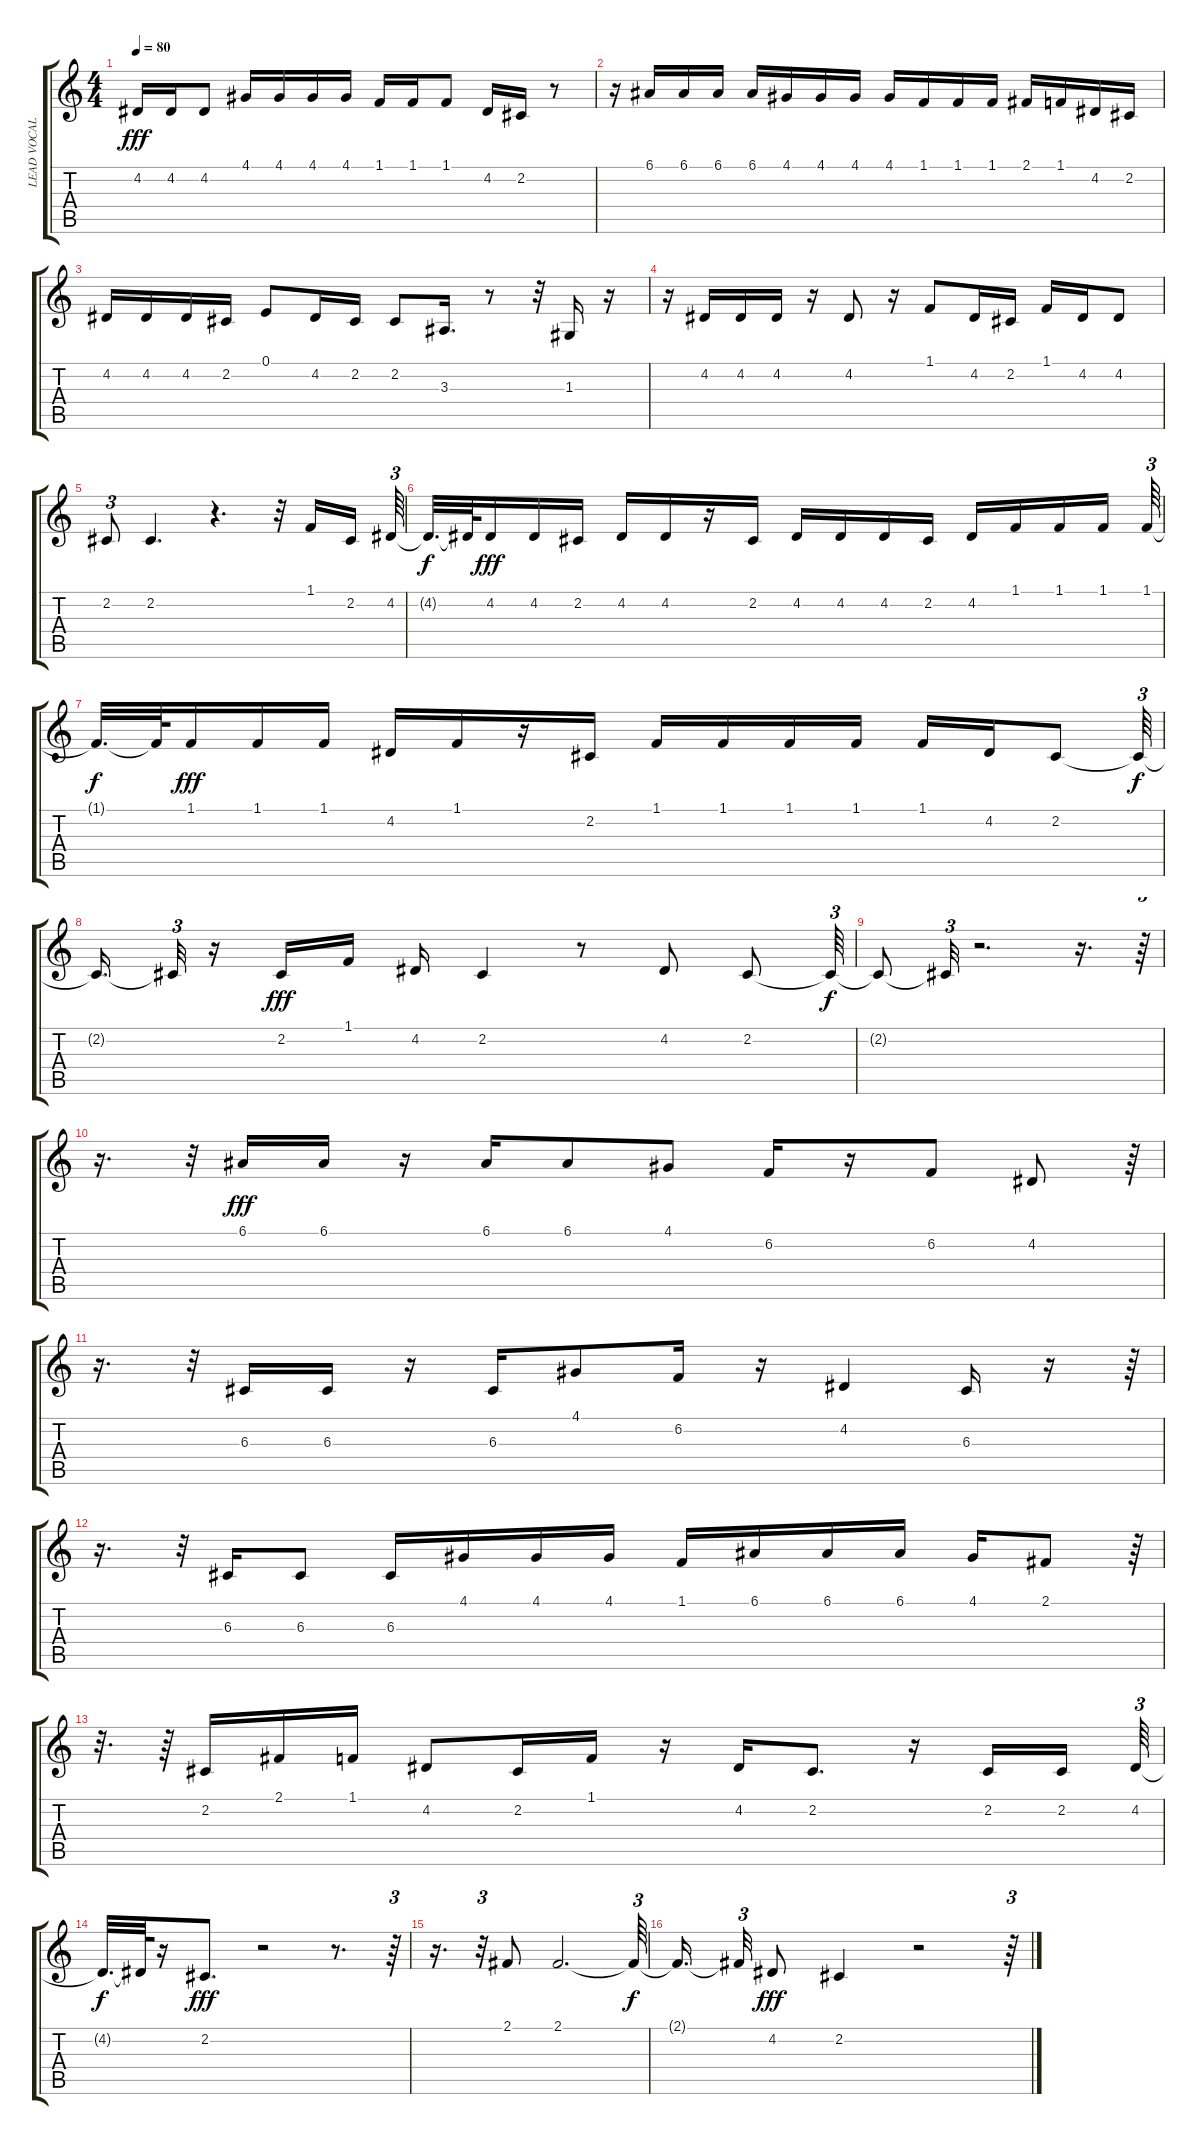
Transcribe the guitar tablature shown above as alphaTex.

\track ("LEAD VOCAL" "LEAD VOCAL") {instrument brightacousticpiano}
\staff {score tabs}
\tuning (E4 B3 G3 D3 A2 E2) {hide}
\ts (4 4)
\tempo 80
\clef g2
\ks c
4.2.16{dy fff} 4.2.16 4.2.8 4.1.16 4.1.16 4.1.16 4.1.16 1.1.16 1.1.16 1.1.8 4.2.16 2.2.16 r.8 |
r.16 6.1.16{volume 14} 6.1.16 6.1.16 6.1.16 4.1.16 4.1.16 4.1.16 4.1.16 1.1.16 1.1.16 1.1.16 2.1.16 1.1.16 4.2.16 2.2.16 |
4.2.16 4.2.16 4.2.16 2.2.16 0.1.8 4.2.16 2.2.16 2.2.8 3.3.16{d} r.8 r.32 1.3.16 r.16 |
r.16 4.2.16 4.2.16 4.2.16 r.16 4.2.8 r.16 1.1.8 4.2.16 2.2.16 1.1.16 4.2.16 4.2.8 |
2.2.8{tu (3 2)} 2.2.4{d} r.4{d} r.32 1.1.16 2.2.16 4.2.64{tu (3 2)} |
4.2{t}.32{d dy f} 4.2{t}.64 4.2.16{dy fff} 4.2.16 2.2.16 4.2.16 4.2.16 r.16 2.2.16 4.2.16 4.2.16 4.2.16 2.2.16 4.2.16 1.1.16 1.1.16 1.1.16 1.1.64{tu (3 2)} |
1.1{t}.32{d dy f} 1.1{t}.64 1.1.16{dy fff} 1.1.16 1.1.16 4.2.16 1.1.16 r.16 2.2.16 1.1.16 1.1.16 1.1.16 1.1.16 1.1.16 4.2.16 2.2.8 2.2{t}.64{tu (3 2) dy f} |
2.2{t}.16{d} 2.2{t}.32{tu (3 2)} r.16 2.2.16{dy fff} 1.1.16 4.2.16 2.2.4 r.8 4.2.8 2.2.8 2.2{t}.64{tu (3 2) dy f} |
2.2{t}.8 2.2{t}.32{tu (3 2)} r.2{d} r.16{d} r.64{tu (3 2)} |
r.16{d} r.32{tu (3 2)} 6.1.16{dy fff} 6.1.16 r.16 6.1.16 6.1.8 4.1.8 6.2.16 r.16 6.2.8 4.2.8 r.64{tu (3 2)} |
r.16{d} r.32{tu (3 2)} 6.3.16 6.3.16 r.16 6.3.16 4.1.8 6.2.16 r.16 4.2.4 6.3.16 r.16 r.64{tu (3 2)} |
r.16{d} r.32{tu (3 2)} 6.3.16 6.3.8 6.3.16 4.1.16 4.1.16 4.1.16 1.1.16 6.1.16 6.1.16 6.1.16 4.1.16 2.1.8 r.64{tu (3 2)} |
r.32{d} r.64 2.2.16 2.1.16 1.1.16 4.2.8 2.2.16 1.1.16 r.16 4.2.16 2.2.8{d} r.16 2.2.16 2.2.16 4.2.64{tu (3 2)} |
4.2{t}.32{d dy f} 4.2{t}.64 r.16 2.2.8{d dy fff} r.2 r.8{d} r.64{tu (3 2)} |
r.16{d} r.32{tu (3 2)} 2.1.8 2.1.2{d} 2.1{t}.64{tu (3 2) dy f} |
2.1{t}.16{d} 2.1{t}.32{tu (3 2)} 4.2.8{dy fff} 2.2.4 r.2 r.64{tu (3 2)}
